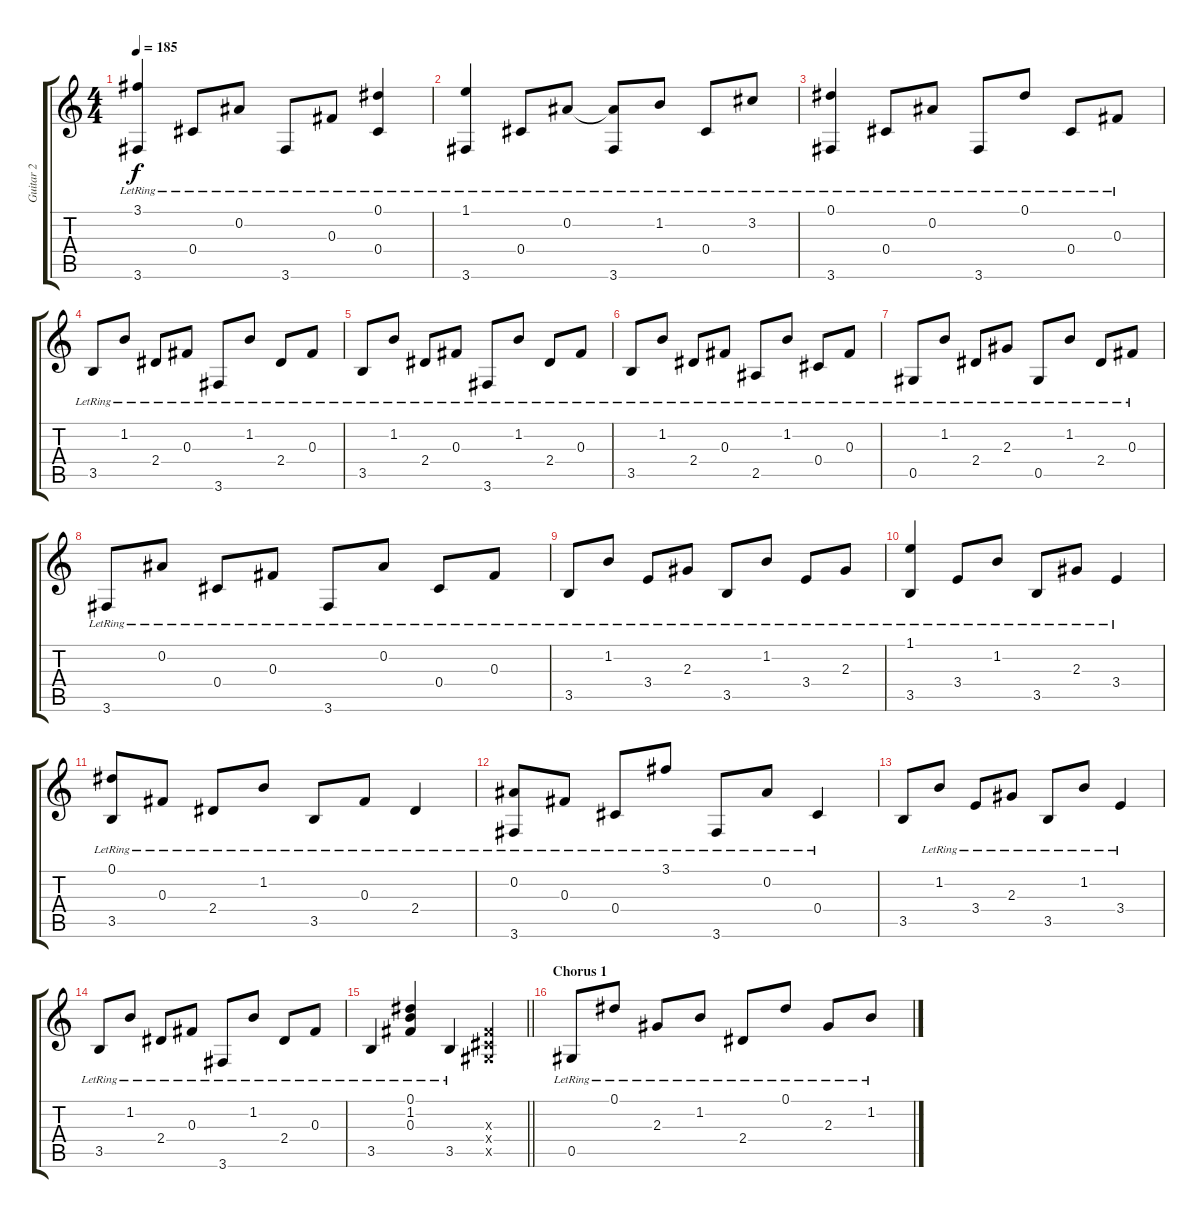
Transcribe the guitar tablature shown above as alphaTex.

\track ("Guitar 2" "Guitar 2") {instrument acousticguitarsteel}
\staff {score tabs}
\tuning (Eb4 Bb3 Gb3 Db3 Ab2 Eb2) {hide}
\ts (4 4)
\tempo 185
\clef g2
\ks c
(3.1{lr} 3.6{lr}).4{dy f} 0.4{lr}.8 0.2{lr}.8 3.6{lr}.8 0.3{lr}.8 (0.1{lr} 0.4{lr}).4 |
(1.1{lr} 3.6{lr}).4 0.4{lr}.8 0.2{lr}.8 (0.2{t} 3.6{lr}).8 1.2{lr}.8 0.4{lr}.8 3.2{lr}.8 |
(0.1{lr} 3.6{lr}).4 0.4{lr}.8 0.2{lr}.8 3.6{lr}.8 0.1{lr}.8 0.4{lr}.8 0.3{lr}.8 |
3.5{lr}.8 1.2{lr}.8 2.4{lr}.8 0.3{lr}.8 3.6{lr}.8 1.2{lr}.8 2.4{lr}.8 0.3{lr}.8 |
3.5{lr}.8 1.2{lr}.8 2.4{lr}.8 0.3{lr}.8 3.6{lr}.8 1.2{lr}.8 2.4{lr}.8 0.3{lr}.8 |
3.5{lr}.8 1.2{lr}.8 2.4{lr}.8 0.3{lr}.8 2.5{lr}.8 1.2{lr}.8 0.4{lr}.8 0.3{lr}.8 |
0.5{lr}.8 1.2{lr}.8 2.4{lr}.8 2.3{lr}.8 0.5{lr}.8 1.2{lr}.8 2.4{lr}.8 0.3{lr}.8 |
3.6{lr}.8 0.2{lr}.8 0.4{lr}.8 0.3{lr}.8 3.6{lr}.8 0.2{lr}.8 0.4{lr}.8 0.3{lr}.8 |
3.5{lr}.8 1.2{lr}.8 3.4{lr}.8 2.3{lr}.8 3.5{lr}.8 1.2{lr}.8 3.4{lr}.8 2.3{lr}.8 |
(1.1{lr} 3.5{lr}).4 3.4{lr}.8 1.2{lr}.8 3.5{lr}.8 2.3{lr}.8 3.4{lr}.4 |
(0.1{lr} 3.5{lr}).8 0.3{lr}.8 2.4{lr}.8 1.2{lr}.8 3.5{lr}.8 0.3{lr}.8 2.4{lr}.4 |
(0.2{lr} 3.6{lr}).8 0.3{lr}.8 0.4{lr}.8 3.1{lr}.8 3.6{lr}.8 0.2{lr}.8 0.4{lr}.4 |
3.5.8 1.2{lr}.8 3.4{lr}.8 2.3{lr}.8 3.5{lr}.8 1.2{lr}.8 3.4{lr}.4 |
3.5{lr}.8 1.2{lr}.8 2.4{lr}.8 0.3{lr}.8 3.6{lr}.8 1.2{lr}.8 2.4{lr}.8 0.3{lr}.8 |
\barLineRight lightlight
3.5{lr}.4 (0.1{lr} 1.2{lr} 0.3{lr}).4 3.5{lr}.4 (0.3{x} 0.4{x} 0.5{x}).4 |
\section ("" "Chorus 1")
0.5{lr}.8 0.1{lr}.8 2.3{lr}.8 1.2{lr}.8 2.4{lr}.8 0.1{lr}.8 2.3{lr}.8 1.2{lr}.8
